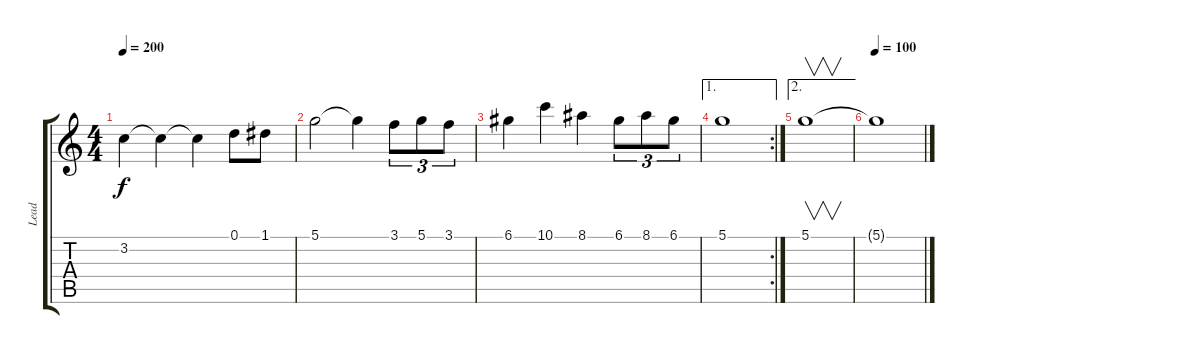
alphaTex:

\track ("Lead" "Lead") {instrument overdrivenguitar}
\staff {score tabs}
\tuning (D4 A3 F3 C3 G2 C2) {hide}
\ts (4 4)
\tempo 200
\clef g2
\ks c
3.2.4{dy f} 3.2{t}.4 3.2{t}.4 0.1.8 1.1.8 |
5.1.2 5.1{t}.4 3.1.8{tu (3 2)} 5.1.8{tu (3 2)} 3.1.8{tu (3 2)} |
6.1.4 10.1.4 8.1.4 6.1.8{tu (3 2)} 8.1.8{tu (3 2)} 6.1.8{tu (3 2)} |
\ae 1
\rc 2
5.1.1 |
\ae 2
5.1.1{v} |
\tempo 100
5.1{t}.1{volume 0}
